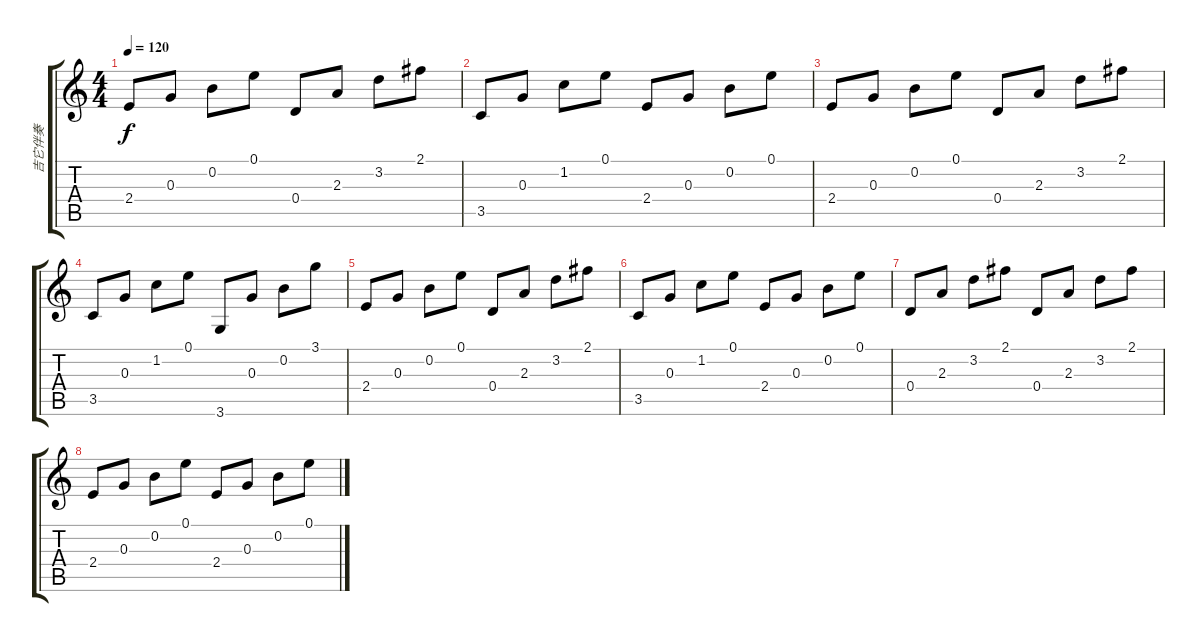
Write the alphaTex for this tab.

\track ("吉它伴奏" "吉它伴奏") {instrument acousticguitarnylon}
\staff {score tabs}
\tuning (E4 B3 G3 D3 A2 E2) {hide}
\ts (4 4)
\tempo 120
\clef g2
\ks c
2.4.8{dy f} 0.3.8 0.2.8 0.1.8 0.4.8 2.3.8 3.2.8 2.1.8 |
3.5.8 0.3.8 1.2.8 0.1.8 2.4.8 0.3.8 0.2.8 0.1.8 |
2.4.8 0.3.8 0.2.8 0.1.8 0.4.8 2.3.8 3.2.8 2.1.8 |
3.5.8 0.3.8 1.2.8 0.1.8 3.6.8 0.3.8 0.2.8 3.1.8 |
2.4.8 0.3.8 0.2.8 0.1.8 0.4.8 2.3.8 3.2.8 2.1.8 |
3.5.8 0.3.8 1.2.8 0.1.8 2.4.8 0.3.8 0.2.8 0.1.8 |
0.4.8 2.3.8 3.2.8 2.1.8 0.4.8 2.3.8 3.2.8 2.1.8 |
2.4.8 0.3.8 0.2.8 0.1.8 2.4.8 0.3.8 0.2.8 0.1.8
